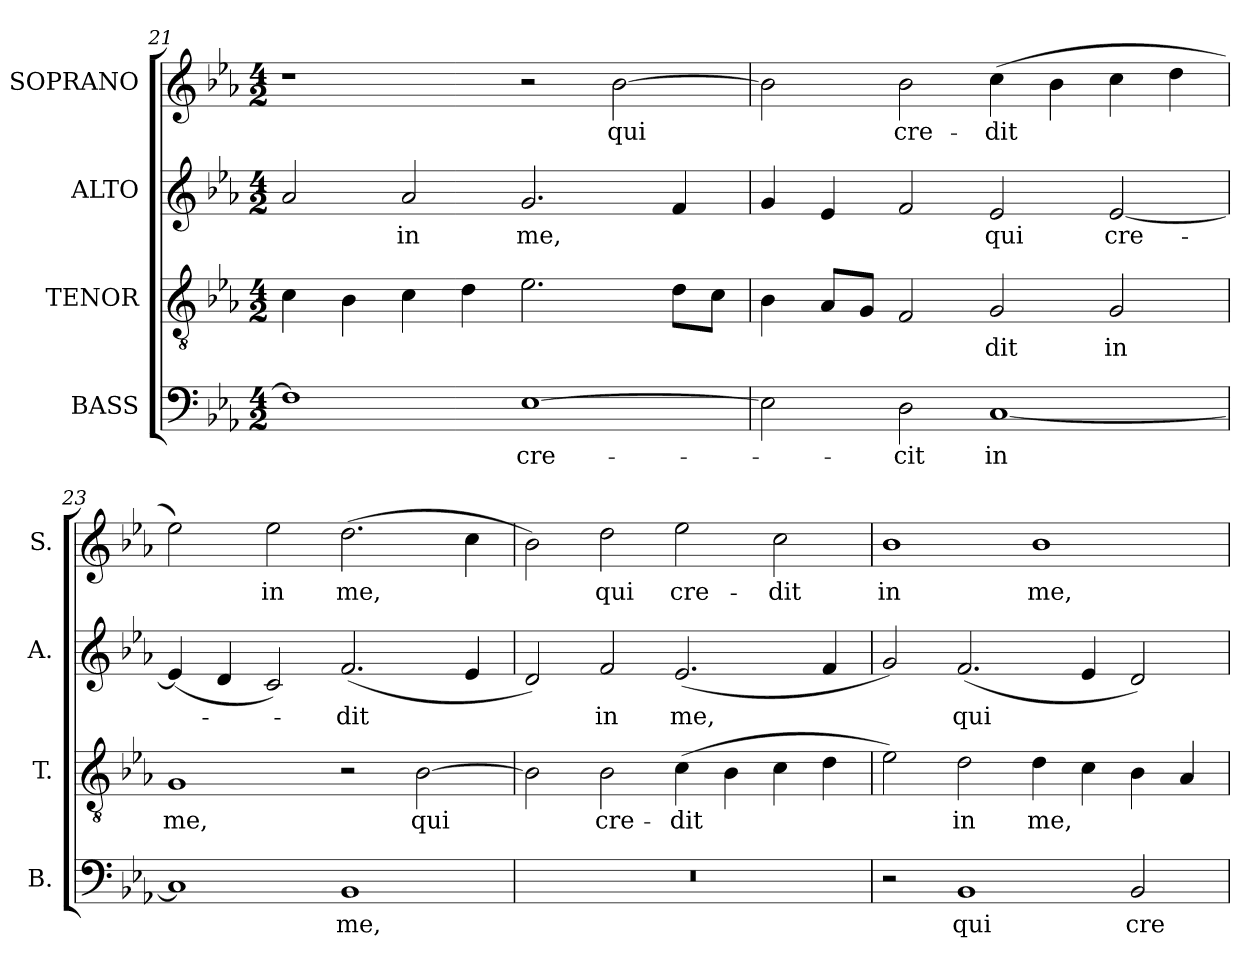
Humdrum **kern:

**kern	**text	**kern	**text	**kern	**text	**kern	**text
*part4	*part4	*part3	*part3	*part2	*part2	*part1	*part1
*staff4	*staff4	*staff3	*staff3	*staff2	*staff2	*staff1	*staff1
*I"BASS	*	*I"TENOR	*	*I"ALTO	*	*I"SOPRANO	*
*I'B.	*	*I'T.	*	*I'A.	*	*I'S.	*
*clefF4	*	*clefGv2	*	*clefG2	*	*clefG2	*
*	*	*ITrd7c12	*	*	*	*	*
*k[b-e-a-]	*	*k[b-e-a-]	*	*k[b-e-a-]	*	*k[b-e-a-]	*
*E-:	*	*E-:	*	*E-:	*	*E-:	*
*M4/2	*	*M4/2	*	*M4/2	*	*M4/2	*
=21	=21	=21	=21	=21	=21	=21	=21
1Fi]	.	4Ci\	.	2a-i/	.	1r	.
.	.	4BB-i\	.	.	.	.	.
!	!	!	!	!	!LO:LY:b:color=#000000	!	!
.	.	4Ci\	.	2a-i/	in	.	.
.	.	4Di\	.	.	.	.	.
!	!LO:LY:b:color=#000000	!	!	!	!	!	!
!	!	!	!	!	!LO:LY:b:color=#000000	!	!
[1E-i	cre-	2.E-i\	.	2.gi/	me,	2r	.
!	!	!	!	!	!	!	!LO:LY:b:color=#000000
.	.	.	.	.	.	[2b-i\	qui
.	.	8Di\L	.	4fi/	.	.	.
.	.	8Ci\J	.	.	.	.	.
!!LO:LB:g=z
=22	=22	=22	=22	=22	=22	=22	=22
2E-i\]	.	4BB-i\	.	4gi/	.	2b-i\]	.
.	.	8AA-i/L	.	4e-i/	.	.	.
.	.	8GGi/J	.	.	.	.	.
!	!LO:LY:b:color=#000000	!	!	!	!	!	!
!	!	!	!	!	!	!	!LO:LY:b:color=#000000
2Di\	-cit	2FFi/	.	2fi/	.	2b-i\	cre-
!	!LO:LY:b:color=#000000	!	!	!	!	!	!
!	!	!	!LO:LY:b:color=#000000	!	!	!	!
!	!	!	!	!	!LO:LY:b:color=#000000	!	!
!	!	!	!	!	!	!	!LO:LY:b:color=#000000
[1Ci	in	2GGi/	-dit	2e-i/	qui	(4cci\	-dit
.	.	.	.	.	.	4b-i\	.
!	!	!	!LO:LY:b:color=#000000	!	!	!	!
!	!	!	!	!	!LO:LY:b:color=#000000	!	!
.	.	2GGi/	in	[2e-i/	cre-	4cci\	.
.	.	.	.	.	.	4ddi\	.
=23	=23	=23	=23	=23	=23	=23	=23
!	!	!	!LO:LY:b:color=#000000	!	!	!	!
1Ci]	.	1GGi	me,	(4e-i/]	.	2ee-i\)	.
.	.	.	.	4di/	.	.	.
!	!	!	!	!	!	!	!LO:LY:b:color=#000000
.	.	.	.	2ci/)	.	2ee-i\	in
!	!LO:LY:b:color=#000000	!	!	!	!	!	!
!	!	!	!	!	!LO:LY:b:color=#000000	!	!
!	!	!	!	!	!	!	!LO:LY:b:color=#000000
1BB-i	me,	2r	.	(2.fi/	-dit	(2.ddi\	me,
!	!	!	!LO:LY:b:color=#000000	!	!	!	!
.	.	[2BB-i\	qui	.	.	.	.
.	.	.	.	4e-i/	.	4cci\	.
=24	=24	=24	=24	=24	=24	=24	=24
!LO:N:vis=1	!	!	!	!	!	!	!
0r	.	2BB-i\]	.	2di/)	.	2b-i\)	.
!	!	!	!LO:LY:b:color=#000000	!	!	!	!
!	!	!	!	!	!LO:LY:b:color=#000000	!	!
!	!	!	!	!	!	!	!LO:LY:b:color=#000000
.	.	2BB-i\	cre-	2fi/	in	2ddi\	qui
!	!	!	!LO:LY:b:color=#000000	!	!	!	!
!	!	!	!	!	!LO:LY:b:color=#000000	!	!
!	!	!	!	!	!	!	!LO:LY:b:color=#000000
.	.	(4Ci\	-dit	(2.e-i/	me,	2ee-i\	cre-
.	.	4BB-i\	.	.	.	.	.
!	!	!	!	!	!	!	!LO:LY:b:color=#000000
.	.	4Ci\	.	.	.	2cci\	-dit
.	.	4Di\	.	4fi/	.	.	.
=25	=25	=25	=25	=25	=25	=25	=25
!	!	!	!	!	!	!	!LO:LY:b:color=#000000
2r	.	2E-i\)	.	2gi/)	.	1b-i	in
!	!LO:LY:b:color=#000000	!	!	!	!	!	!
!	!	!	!LO:LY:b:color=#000000	!	!	!	!
!	!	!	!	!	!LO:LY:b:color=#000000	!	!
1BB-i	qui	2Di\	in	(2.fi/	qui	.	.
!	!	!	!LO:LY:b:color=#000000	!	!	!	!
!	!	!	!	!	!	!	!LO:LY:b:color=#000000
.	.	4Di\	me,	.	.	1b-i	me,
.	.	4Ci\	.	4e-i/	.	.	.
!	!LO:LY:b:color=#000000	!	!	!	!	!	!
2BB-i/	cre-	4BB-i\	.	2di/)	.	.	.
.	.	4AA-i/	.	.	.	.	.
=	=	=	=	=	=	=	=
*-	*-	*-	*-	*-	*-	*-	*-
